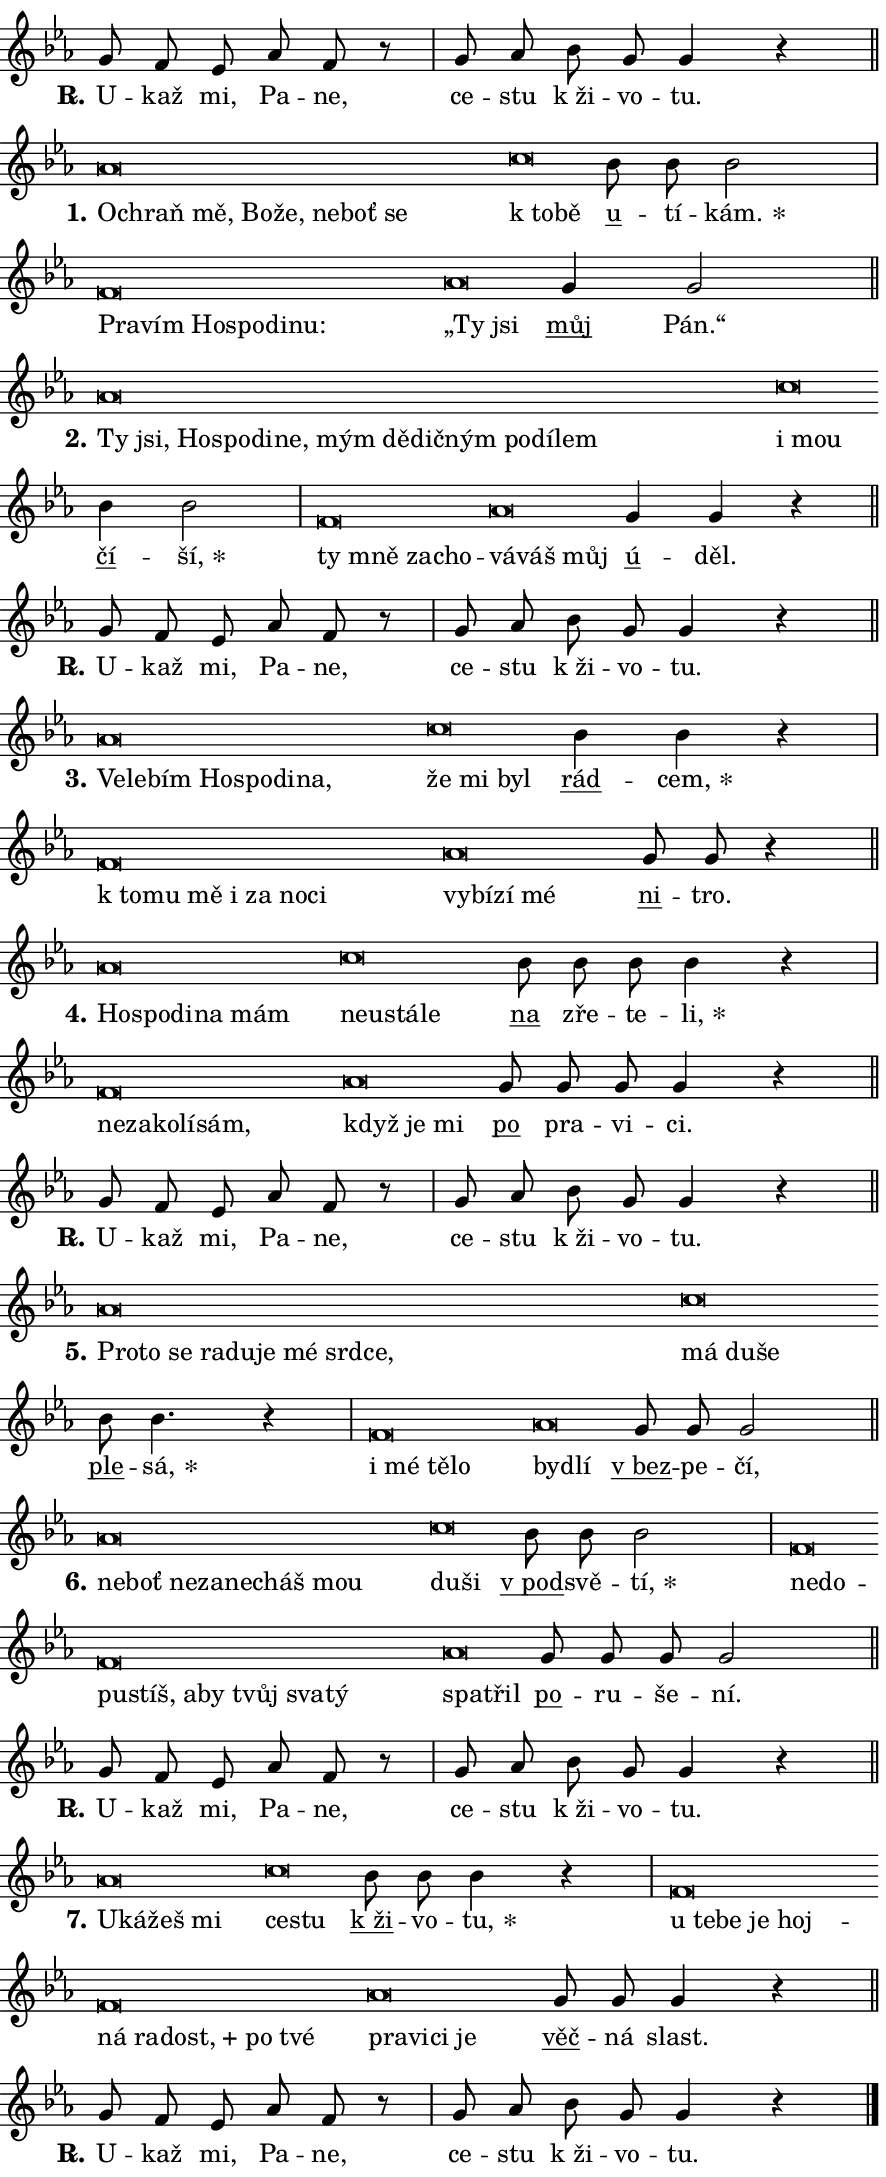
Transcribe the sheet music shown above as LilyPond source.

\version "2.24.0"
\header { tagline = "" }
\paper {
  indent = 0\cm
  top-margin = 0\cm
  right-margin = 0.13\cm % to fit lyric hyphens
  bottom-margin = 0\cm
  left-margin = 0\cm
  paper-width = 15\cm
  page-breaking = #ly:one-page-breaking
  system-system-spacing.basic-distance = #11
  score-system-spacing.basic-distance = #11
  ragged-last = ##f
}


%% Author: Thomas Morley
%% https://lists.gnu.org/archive/html/lilypond-user/2020-05/msg00002.html
#(define (line-position grob)
"Returns position of @var[grob} in current system:
   @code{'start}, if at first time-step
   @code{'end}, if at last time-step
   @code{'middle} otherwise
"
  (let* ((col (ly:item-get-column grob))
         (ln (ly:grob-object col 'left-neighbor))
         (rn (ly:grob-object col 'right-neighbor))
         (col-to-check-left (if (ly:grob? ln) ln col))
         (col-to-check-right (if (ly:grob? rn) rn col))
         (break-dir-left
           (and
             (ly:grob-property col-to-check-left 'non-musical #f)
             (ly:item-break-dir col-to-check-left)))
         (break-dir-right
           (and
             (ly:grob-property col-to-check-right 'non-musical #f)
             (ly:item-break-dir col-to-check-right))))
        (cond ((eqv? 1 break-dir-left) 'start)
              ((eqv? -1 break-dir-right) 'end)
              (else 'middle))))

#(define (tranparent-at-line-position vctor)
  (lambda (grob)
  "Relying on @code{line-position} select the relevant enry from @var{vctor}.
Used to determine transparency,"
    (case (line-position grob)
      ((end) (not (vector-ref vctor 0)))
      ((middle) (not (vector-ref vctor 1)))
      ((start) (not (vector-ref vctor 2))))))

noteHeadBreakVisibility =
#(define-music-function (break-visibility)(vector?)
"Makes @code{NoteHead}s transparent relying on @var{break-visibility}"
#{
  \override NoteHead.transparent =
    #(tranparent-at-line-position break-visibility)
#})

#(define delete-ledgers-for-transparent-note-heads
  (lambda (grob)
    "Reads whether a @code{NoteHead} is transparent.
If so this @code{NoteHead} is removed from @code{'note-heads} from
@var{grob}, which is supposed to be @code{LedgerLineSpanner}.
As a result ledgers are not printed for this @code{NoteHead}"
    (let* ((nhds-array (ly:grob-object grob 'note-heads))
           (nhds-list
             (if (ly:grob-array? nhds-array)
                 (ly:grob-array->list nhds-array)
                 '()))
           ;; Relies on the transparent-property being done before
           ;; Staff.LedgerLineSpanner.after-line-breaking is executed.
           ;; This is fragile ...
           (to-keep
             (remove
               (lambda (nhd)
                 (ly:grob-property nhd 'transparent #f))
               nhds-list)))
      ;; TODO find a better method to iterate over grob-arrays, similiar
      ;; to filter/remove etc for lists
      ;; For now rebuilt from scratch
      (set! (ly:grob-object grob 'note-heads)  '())
      (for-each
        (lambda (nhd)
          (ly:pointer-group-interface::add-grob grob 'note-heads nhd))
        to-keep))))

squashNotes = {
  \override NoteHead.X-extent = #'(-0.2 . 0.2)
  \override NoteHead.Y-extent = #'(-0.75 . 0)
  \override NoteHead.stencil =
    #(lambda (grob)
       (let ((pos (ly:grob-property grob 'staff-position)))
         (begin
           (if (< pos -7) (display "ERROR: Lower brevis then expected\n") (display ""))
           (if (<= pos -6) ly:text-interface::print ly:note-head::print))))
}
unSquashNotes = {
  \revert NoteHead.X-extent
  \revert NoteHead.Y-extent
  \revert NoteHead.stencil
}

hideNotes = \noteHeadBreakVisibility #begin-of-line-visible
unHideNotes = \noteHeadBreakVisibility #all-visible

% work-around for resetting accidentals
% https://lilypond.org/doc/v2.23/Documentation/notation/displaying-rhythms#unmetered-music
cadenzaMeasure = {
  \cadenzaOff
  \partial 1024 s1024
  \cadenzaOn
}

#(define-markup-command (accent layout props text) (markup?)
  "Underline accented syllable"
  (interpret-markup layout props
    #{\markup \override #'(offset . 4.3) \underline { #text }#}))

responsum = \markup \concat {
  "R" \hspace #-1.05 \path #0.1 #'((moveto 0 0.07) (lineto 0.9 0.8)) \hspace #0.05 "."
}

spaceSize = #0.6828661417322834 % exact space size for TeX Gyre Schola

\layout {
  \context {
    \Staff
    \remove "Time_signature_engraver"
    \override LedgerLineSpanner.after-line-breaking = #delete-ledgers-for-transparent-note-heads
  }
  \context {
    \Lyrics {
      \override LyricSpace.minimum-distance = \spaceSize
      \override LyricText.font-name = #"TeX Gyre Schola"
      \override LyricText.font-size = 1
      \override StanzaNumber.font-name = #"TeX Gyre Schola Bold"
      \override StanzaNumber.font-size = 1
    }
  }
  \context {
    \Score 
    \override NoteHead.text =
      #(lambda (grob) 
        (let ((pos (ly:grob-property grob 'staff-position)))
          #{\markup {
            \combine
              \halign #-0.55 \raise #(if (= pos -6) 0 0.5) \override #'(thickness . 2) \draw-line #'(3.2 . 0)
              \musicglyph "noteheads.sM1"
          }#}))
  }
}

% magnetic-lyrics.ily
%
%   written by
%     Jean Abou Samra <jean@abou-samra.fr>
%     Werner Lemberg <wl@gnu.org>
%
%   adapted by
%     Jiri Hon <jiri.hon@gmail.com>
%
% Version 2022-Apr-15

% https://www.mail-archive.com/lilypond-user@gnu.org/msg149350.html

#(define (Left_hyphen_pointer_engraver context)
   "Collect syllable-hyphen-syllable occurrences in lyrics and store
them in properties.  This engraver only looks to the left.  For
example, if the lyrics input is @code{foo -- bar}, it does the
following.

@itemize @bullet
@item
Set the @code{text} property of the @code{LyricHyphen} grob between
@q{foo} and @q{bar} to @code{foo}.

@item
Set the @code{left-hyphen} property of the @code{LyricText} grob with
text @q{foo} to the @code{LyricHyphen} grob between @q{foo} and
@q{bar}.
@end itemize

Use this auxiliary engraver in combination with the
@code{lyric-@/text::@/apply-@/magnetic-@/offset!} hook."
   (let ((hyphen #f)
         (text #f))
     (make-engraver
      (acknowledgers
       ((lyric-syllable-interface engraver grob source-engraver)
        (set! text grob)))
      (end-acknowledgers
       ((lyric-hyphen-interface engraver grob source-engraver)
        ;(when (not (grob::has-interface grob 'lyric-space-interface))
          (set! hyphen grob)));)
      ((stop-translation-timestep engraver)
       (when (and text hyphen)
         (ly:grob-set-object! text 'left-hyphen hyphen))
       (set! text #f)
       (set! hyphen #f)))))

#(define (lyric-text::apply-magnetic-offset! grob)
   "If the space between two syllables is less than the value in
property @code{LyricText@/.details@/.squash-threshold}, move the right
syllable to the left so that it gets concatenated with the left
syllable.

Use this function as a hook for
@code{LyricText@/.after-@/line-@/breaking} if the
@code{Left_@/hyphen_@/pointer_@/engraver} is active."
   (let ((hyphen (ly:grob-object grob 'left-hyphen #f)))
     (when hyphen
       (let ((left-text (ly:spanner-bound hyphen LEFT)))
         (when (grob::has-interface left-text 'lyric-syllable-interface)
           (let* ((common (ly:grob-common-refpoint grob left-text X))
                  (this-x-ext (ly:grob-extent grob common X))
                  (left-x-ext
                   (begin
                     ;; Trigger magnetism for left-text.
                     (ly:grob-property left-text 'after-line-breaking)
                     (ly:grob-extent left-text common X)))
                  ;; `delta` is the gap width between two syllables.
                  (delta (- (interval-start this-x-ext)
                            (interval-end left-x-ext)))
                  (details (ly:grob-property grob 'details))
                  (threshold (assoc-get 'squash-threshold details 0.2)))
             (when (< delta threshold)
               (let* (;; We have to manipulate the input text so that
                      ;; ligatures crossing syllable boundaries are not
                      ;; disabled.  For languages based on the Latin
                      ;; script this is essentially a beautification.
                      ;; However, for non-Western scripts it can be a
                      ;; necessity.
                      (lt (ly:grob-property left-text 'text))
                      (rt (ly:grob-property grob 'text))
                      (is-space (grob::has-interface hyphen 'lyric-space-interface))
                      (space (if is-space " " ""))
                      (extra-delta (if is-space spaceSize 0))
                      ;; Append new syllable.
                      (ltrt-space (if (and (string? lt) (string? rt))
                                (string-append lt space rt)
                                (make-concat-markup (list lt space rt))))
                      ;; Right-align `ltrt` to the right side.
                      (ltrt-space-markup (grob-interpret-markup
                               grob
                               (make-translate-markup
                                (cons (interval-length this-x-ext) 0)
                                (make-right-align-markup ltrt-space)))))
                 (begin
                   ;; Don't print `left-text`.
                   (ly:grob-set-property! left-text 'stencil #f)
                   ;; Set text and stencil (which holds all collected
                   ;; syllables so far) and shift it to the left.
                   (ly:grob-set-property! grob 'text ltrt-space)
                   (ly:grob-set-property! grob 'stencil ltrt-space-markup)
                   (ly:grob-translate-axis! grob (- (- delta extra-delta)) X))))))))))


#(define (lyric-hyphen::displace-bounds-first grob)
   ;; Make very sure this callback isn't triggered too early.
   (let ((left (ly:spanner-bound grob LEFT))
         (right (ly:spanner-bound grob RIGHT)))
     (ly:grob-property left 'after-line-breaking)
     (ly:grob-property right 'after-line-breaking)
     (ly:lyric-hyphen::print grob)))

squashThreshold = #0.4

\layout {
  \context {
    \Lyrics
    \consists #Left_hyphen_pointer_engraver
    \override LyricText.after-line-breaking =
      #lyric-text::apply-magnetic-offset!
    \override LyricHyphen.stencil = #lyric-hyphen::displace-bounds-first
    \override LyricText.details.squash-threshold = \squashThreshold
    \override LyricHyphen.minimum-distance = 0
    \override LyricHyphen.minimum-length = \squashThreshold
  }
}

squashText = \override LyricText.details.squash-threshold = 9999
unSquashText = \override LyricText.details.squash-threshold = \squashThreshold

leftText = \override LyricText.self-alignment-X = #LEFT
unLeftText = \revert LyricText.self-alignment-X

starOffset = #(lambda (grob) 
                (let ((x_offset (ly:self-alignment-interface::aligned-on-x-parent grob)))
                  (if (= x_offset 0) 0 (+ x_offset 1.2))))

star = #(define-music-function (syllable)(string?)
"Append star separator at the end of a syllable"
#{
  \once \override LyricText.X-offset = #starOffset
  \lyricmode { \markup {
    #syllable
    \override #'((font-name . "TeX Gyre Schola Bold")) \hspace #0.2 \lower #0.65 \larger "*"
  } }
#})

starAccent = #(define-music-function (syllable)(string?)
"Append star separator at the end of a syllable and make accent"
#{
  \once \override LyricText.X-offset = #starOffset
  \lyricmode { \markup {
    \accent #syllable
    \override #'((font-name . "TeX Gyre Schola Bold")) \hspace #0.2 \lower #0.65 \larger "*"
  } }
#})

breath = #(define-music-function (syllable)(string?)
"Append breathing indicator at the end of a syllable"
#{
  \lyricmode { \markup { #syllable "+" } }
#})

optionalBreath = #(define-music-function (syllable)(string?)
"Append optional breathing indicator at the end of a syllable"
#{
  \lyricmode { \markup { #syllable "(+)" } }
#})


\score {
    <<
        \new Voice = "melody" { \cadenzaOn \key es \major \relative { g'8 f es as f r \cadenzaMeasure \bar "|" g as bes g g4 r \cadenzaMeasure \bar "||" \break } }
        \new Lyrics \lyricsto "melody" { \lyricmode { \set stanza = \responsum
U -- kaž mi, Pa -- ne, ce -- stu "k ži" -- vo -- tu. } }
    >>
    \layout {}
}

\score {
    <<
        \new Voice = "melody" { \cadenzaOn \key es \major \relative { \squashNotes as'\breve*1/16 \hideNotes \breve*1/16 \bar "" \breve*1/16 \bar "" \breve*1/16 \bar "" \breve*1/16 \bar "" \breve*1/16 \bar "" \breve*1/16 \breve*1/16 \bar "" \unHideNotes \unSquashNotes \squashNotes c\breve*1/16 \hideNotes \breve*1/16 \bar "" \unHideNotes \unSquashNotes \bar "" bes8 bes bes2 \cadenzaMeasure \bar "|" \squashNotes f\breve*1/16 \hideNotes \breve*1/16 \bar "" \breve*1/16 \bar "" \breve*1/16 \bar "" \breve*1/16 \breve*1/16 \bar "" \unHideNotes \unSquashNotes \squashNotes as\breve*1/16 \hideNotes \breve*1/16 \bar "" \unHideNotes \unSquashNotes \bar "" g4 g2 \cadenzaMeasure \bar "||" \break } }
        \new Lyrics \lyricsto "melody" { \lyricmode { \set stanza = "1."
\leftText O -- \squashText chraň mě, Bo -- že, ne -- boť se \unSquashText "k to" -- \squashText bě \unLeftText \unSquashText \markup \accent u -- tí -- \star kám. \leftText Pra -- \squashText vím Ho -- spo -- di -- nu: \unSquashText „Ty \squashText jsi \unLeftText \unSquashText \markup \accent můj Pán.“ } }
    >>
    \layout {}
}

\score {
    <<
        \new Voice = "melody" { \cadenzaOn \key es \major \relative { \squashNotes as'\breve*1/16 \hideNotes \breve*1/16 \bar "" \breve*1/16 \bar "" \breve*1/16 \bar "" \breve*1/16 \bar "" \breve*1/16 \bar "" \breve*1/16 \bar "" \breve*1/16 \bar "" \breve*1/16 \bar "" \breve*1/16 \bar "" \breve*1/16 \bar "" \breve*1/16 \breve*1/16 \bar "" \unHideNotes \unSquashNotes \squashNotes c\breve*1/16 \hideNotes \breve*1/16 \bar "" \unHideNotes \unSquashNotes \bar "" bes4 bes2 \cadenzaMeasure \bar "|" \squashNotes f\breve*1/16 \hideNotes \breve*1/16 \bar "" \breve*1/16 \breve*1/16 \bar "" \unHideNotes \unSquashNotes \squashNotes as\breve*1/16 \hideNotes \breve*1/16 \breve*1/16 \bar "" \unHideNotes \unSquashNotes \bar "" g4 g4 r \cadenzaMeasure \bar "||" \break } }
        \new Lyrics \lyricsto "melody" { \lyricmode { \set stanza = "2."
\leftText Ty \squashText jsi, Ho -- spo -- di -- ne, mým dě -- dič -- ným po -- dí -- lem \unSquashText i \squashText mou \unLeftText \unSquashText \markup \accent čí -- \star ší, \leftText ty \squashText mně za -- cho -- \unSquashText vá -- \squashText váš můj \unLeftText \unSquashText \markup \accent ú -- děl. } }
    >>
    \layout {}
}

\score {
    <<
        \new Voice = "melody" { \cadenzaOn \key es \major \relative { g'8 f es as f r \cadenzaMeasure \bar "|" g as bes g g4 r \cadenzaMeasure \bar "||" \break } }
        \new Lyrics \lyricsto "melody" { \lyricmode { \set stanza = \responsum
U -- kaž mi, Pa -- ne, ce -- stu "k ži" -- vo -- tu. } }
    >>
    \layout {}
}

\score {
    <<
        \new Voice = "melody" { \cadenzaOn \key es \major \relative { \squashNotes as'\breve*1/16 \hideNotes \breve*1/16 \bar "" \breve*1/16 \bar "" \breve*1/16 \bar "" \breve*1/16 \bar "" \breve*1/16 \breve*1/16 \bar "" \unHideNotes \unSquashNotes \squashNotes c\breve*1/16 \hideNotes \breve*1/16 \breve*1/16 \bar "" \unHideNotes \unSquashNotes \bar "" bes4 bes4 r \cadenzaMeasure \bar "|" \squashNotes f\breve*1/16 \hideNotes \breve*1/16 \bar "" \breve*1/16 \bar "" \breve*1/16 \bar "" \breve*1/16 \bar "" \breve*1/16 \breve*1/16 \bar "" \unHideNotes \unSquashNotes \squashNotes as\breve*1/16 \hideNotes \breve*1/16 \bar "" \breve*1/16 \breve*1/16 \bar "" \unHideNotes \unSquashNotes \bar "" g8 g r4 \cadenzaMeasure \bar "||" \break } }
        \new Lyrics \lyricsto "melody" { \lyricmode { \set stanza = "3."
\leftText Ve -- \squashText le -- bím Ho -- spo -- di -- na, \unSquashText že \squashText mi byl \unLeftText \unSquashText \markup \accent rád -- \star cem, \leftText "k to" -- \squashText mu mě i za no -- ci \unSquashText vy -- \squashText bí -- zí mé \unLeftText \unSquashText \markup \accent ni -- tro. } }
    >>
    \layout {}
}

\score {
    <<
        \new Voice = "melody" { \cadenzaOn \key es \major \relative { \squashNotes as'\breve*1/16 \hideNotes \breve*1/16 \bar "" \breve*1/16 \bar "" \breve*1/16 \breve*1/16 \bar "" \unHideNotes \unSquashNotes \squashNotes c\breve*1/16 \hideNotes \breve*1/16 \bar "" \breve*1/16 \breve*1/16 \bar "" \unHideNotes \unSquashNotes \bar "" bes8 bes bes bes4 r \cadenzaMeasure \bar "|" \squashNotes f\breve*1/16 \hideNotes \breve*1/16 \bar "" \breve*1/16 \bar "" \breve*1/16 \breve*1/16 \bar "" \unHideNotes \unSquashNotes \squashNotes as\breve*1/16 \hideNotes \breve*1/16 \breve*1/16 \bar "" \unHideNotes \unSquashNotes \bar "" g8 g g g4 r \cadenzaMeasure \bar "||" \break } }
        \new Lyrics \lyricsto "melody" { \lyricmode { \set stanza = "4."
\leftText Ho -- \squashText spo -- di -- na mám \unSquashText ne -- \squashText u -- stá -- le \unLeftText \unSquashText \markup \accent na zře -- te -- \star li, \leftText ne -- \squashText za -- ko -- lí -- sám, \unSquashText když \squashText je mi \unLeftText \unSquashText \markup \accent po pra -- vi -- ci. } }
    >>
    \layout {}
}

\score {
    <<
        \new Voice = "melody" { \cadenzaOn \key es \major \relative { g'8 f es as f r \cadenzaMeasure \bar "|" g as bes g g4 r \cadenzaMeasure \bar "||" \break } }
        \new Lyrics \lyricsto "melody" { \lyricmode { \set stanza = \responsum
U -- kaž mi, Pa -- ne, ce -- stu "k ži" -- vo -- tu. } }
    >>
    \layout {}
}

\score {
    <<
        \new Voice = "melody" { \cadenzaOn \key es \major \relative { \squashNotes as'\breve*1/16 \hideNotes \breve*1/16 \bar "" \breve*1/16 \bar "" \breve*1/16 \bar "" \breve*1/16 \bar "" \breve*1/16 \bar "" \breve*1/16 \bar "" \breve*1/16 \breve*1/16 \bar "" \unHideNotes \unSquashNotes \squashNotes c\breve*1/16 \hideNotes \breve*1/16 \breve*1/16 \bar "" \unHideNotes \unSquashNotes \bar "" bes8 bes4. r4 \cadenzaMeasure \bar "|" \squashNotes f\breve*1/16 \hideNotes \breve*1/16 \bar "" \breve*1/16 \breve*1/16 \bar "" \unHideNotes \unSquashNotes \squashNotes as\breve*1/16 \hideNotes \breve*1/16 \bar "" \unHideNotes \unSquashNotes \bar "" g8 g g2 \cadenzaMeasure \bar "||" \break } }
        \new Lyrics \lyricsto "melody" { \lyricmode { \set stanza = "5."
\leftText Pro -- \squashText to se ra -- du -- je mé srd -- ce, \unSquashText má \squashText du -- še \unLeftText \unSquashText \markup \accent ple -- \star sá, \leftText i \squashText mé tě -- lo \unSquashText by -- \squashText dlí \unLeftText \unSquashText \markup \accent "v bez" -- pe -- čí, } }
    >>
    \layout {}
}

\score {
    <<
        \new Voice = "melody" { \cadenzaOn \key es \major \relative { \squashNotes as'\breve*1/16 \hideNotes \breve*1/16 \bar "" \breve*1/16 \bar "" \breve*1/16 \bar "" \breve*1/16 \bar "" \breve*1/16 \breve*1/16 \bar "" \unHideNotes \unSquashNotes \squashNotes c\breve*1/16 \hideNotes \breve*1/16 \bar "" \unHideNotes \unSquashNotes \bar "" bes8 bes bes2 \cadenzaMeasure \bar "|" \squashNotes f\breve*1/16 \hideNotes \breve*1/16 \bar "" \breve*1/16 \bar "" \breve*1/16 \bar "" \breve*1/16 \bar "" \breve*1/16 \bar "" \breve*1/16 \bar "" \breve*1/16 \breve*1/16 \bar "" \unHideNotes \unSquashNotes \squashNotes as\breve*1/16 \hideNotes \breve*1/16 \bar "" \unHideNotes \unSquashNotes \bar "" g8 g g g2 \cadenzaMeasure \bar "||" \break } }
        \new Lyrics \lyricsto "melody" { \lyricmode { \set stanza = "6."
\leftText ne -- \squashText boť ne -- za -- ne -- cháš mou \unSquashText du -- \squashText ši \unLeftText \unSquashText \markup \accent "v pod" -- svě -- \star tí, \leftText ne -- \squashText do -- pu -- stíš, a -- by tvůj sva -- tý \unSquashText spa -- \squashText třil \unLeftText \unSquashText \markup \accent po -- ru -- še -- ní. } }
    >>
    \layout {}
}

\score {
    <<
        \new Voice = "melody" { \cadenzaOn \key es \major \relative { g'8 f es as f r \cadenzaMeasure \bar "|" g as bes g g4 r \cadenzaMeasure \bar "||" \break } }
        \new Lyrics \lyricsto "melody" { \lyricmode { \set stanza = \responsum
U -- kaž mi, Pa -- ne, ce -- stu "k ži" -- vo -- tu. } }
    >>
    \layout {}
}

\score {
    <<
        \new Voice = "melody" { \cadenzaOn \key es \major \relative { \squashNotes as'\breve*1/16 \hideNotes \breve*1/16 \bar "" \breve*1/16 \breve*1/16 \bar "" \unHideNotes \unSquashNotes \squashNotes c\breve*1/16 \hideNotes \breve*1/16 \bar "" \unHideNotes \unSquashNotes \bar "" bes8 bes bes4 r \cadenzaMeasure \bar "|" \squashNotes f\breve*1/16 \hideNotes \breve*1/16 \bar "" \breve*1/16 \bar "" \breve*1/16 \bar "" \breve*1/16 \bar "" \breve*1/16 \bar "" \breve*1/16 \bar "" \breve*1/16 \bar "" \breve*1/16 \breve*1/16 \bar "" \unHideNotes \unSquashNotes \squashNotes as\breve*1/16 \hideNotes \breve*1/16 \bar "" \breve*1/16 \breve*1/16 \bar "" \unHideNotes \unSquashNotes \bar "" g8 g g4 r \cadenzaMeasure \bar "||" \break } }
        \new Lyrics \lyricsto "melody" { \lyricmode { \set stanza = "7."
\leftText U -- \squashText ká -- žeš mi \unSquashText ce -- \squashText stu \unLeftText \unSquashText \markup \accent "k ži" -- vo -- \star tu, \leftText u \squashText te -- be je hoj -- ná ra -- \breath "dost," po tvé \unSquashText pra -- \squashText vi -- ci je \unLeftText \unSquashText \markup \accent věč -- ná slast. } }
    >>
    \layout {}
}

\score {
    <<
        \new Voice = "melody" { \cadenzaOn \key es \major \relative { g'8 f es as f r \cadenzaMeasure \bar "|" g as bes g g4 r \cadenzaMeasure \bar "||" \break } \bar "|." }
        \new Lyrics \lyricsto "melody" { \lyricmode { \set stanza = \responsum
U -- kaž mi, Pa -- ne, ce -- stu "k ži" -- vo -- tu. } }
    >>
    \layout {}
}
